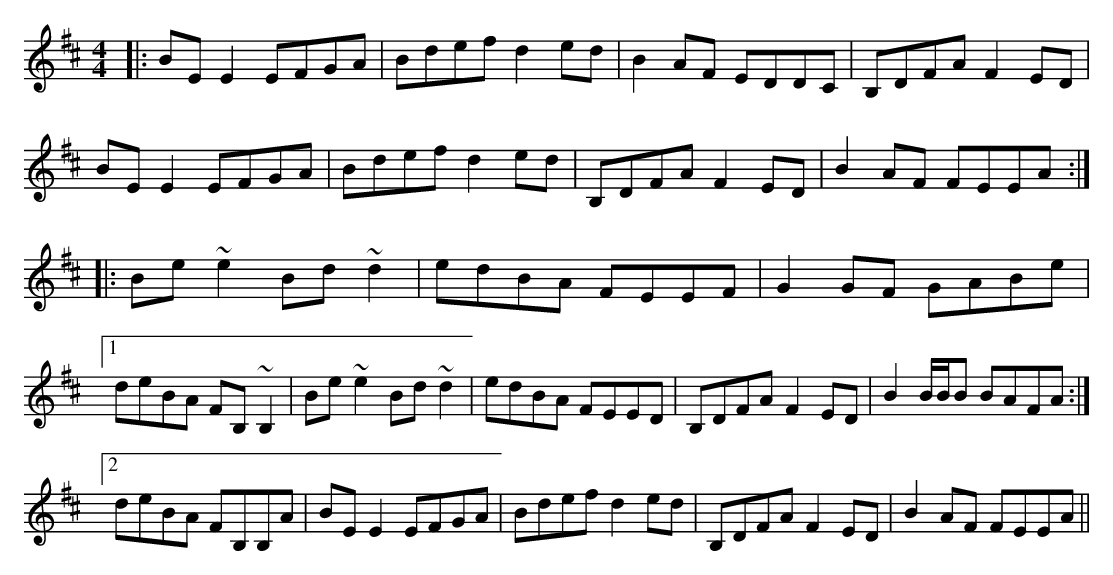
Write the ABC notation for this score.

X:1
M:4/4
K:D
|:BE E2 EFGA|Bdef d2 ed|B2 AF EDDC|B,DFA F2 ED|
BE E2 EFGA|Bdef d2 ed|B,DFA F2 ED|B2 AF FEEA:|
|:Be~e2 Bd~d2|edBA FEEF|G2 GF GABe|
[1 deBA FB,~B,2|Be~e2 Bd~d2|edBA FEED|B,DFA F2 ED|B2 B/B/B BAFA:|
[2 deBA FB,B,A|BE E2 EFGA|Bdef d2 ed|B,DFA F2 ED|B2 AF FEEA||
